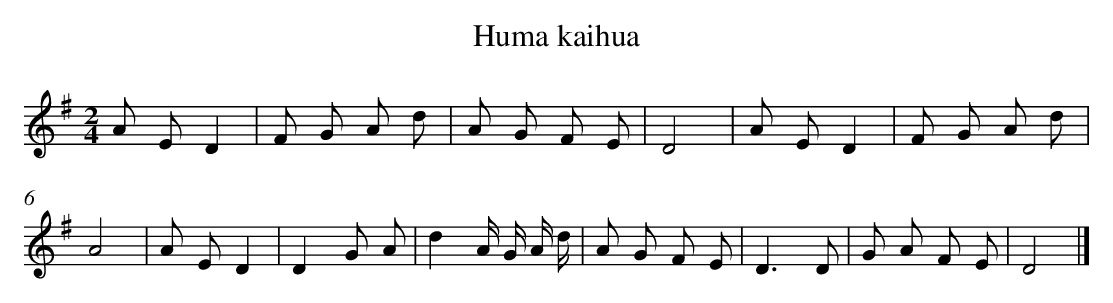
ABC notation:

X:1
T: Huma kaihua
L: 1/8
M: 2/4
K: G
A ED2 [I:setbarnb 1]|
F G A d |
A G F E |
D4 |
A ED2 |
F G A d |
A4 |
A ED2 |
D2G A |
d2A/ G/ A/ d/ |
A G F E |
D3D |
G A F E |
D4 |]
